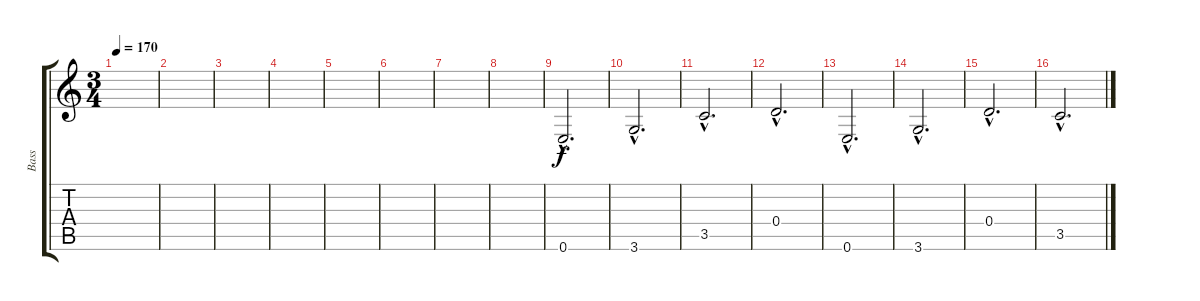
\track ("Bass" "Bass") {instrument electricbassfinger}
\staff {score tabs}
\tuning (E4 B3 G3 D3 A2 E2) {hide}
\ts (3 4)
\tempo 170
\clef g2
\ks c
|
|
|
|
|
|
|
|
0.6{hac}.2{d} |
3.6{hac}.2{d} |
3.5{hac}.2{d} |
0.4{hac}.2{d} |
0.6{hac}.2{d} |
3.6{hac}.2{d} |
0.4{hac}.2{d} |
3.5{hac}.2{d}
